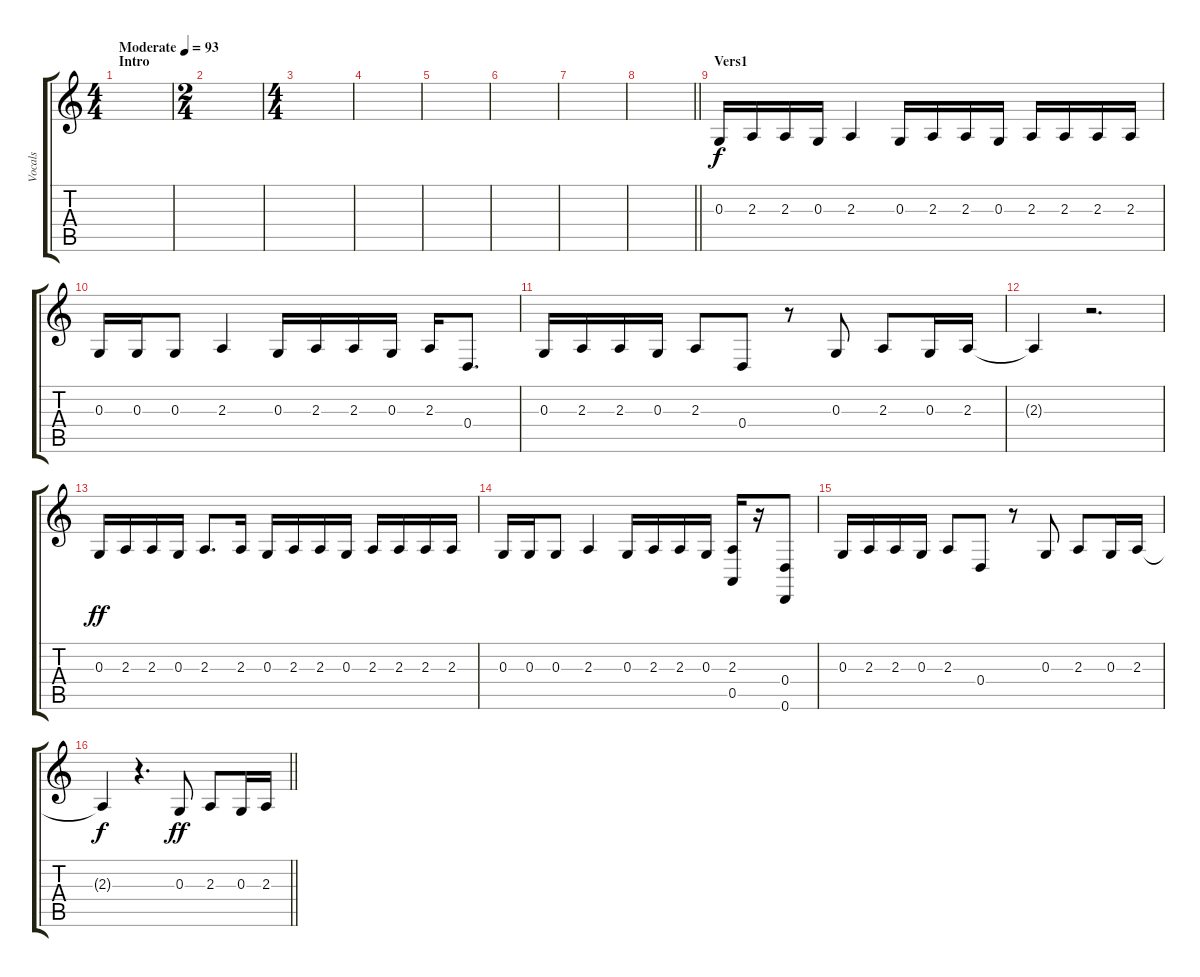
\track ("Vocals" "Vocals") {instrument baritonesax}
\staff {score tabs}
\tuning (E4 B3 G3 D3 A2 D2) {hide}
\ts (4 4)
\section ("" "Intro")
\tempo (93 "Moderate")
\clef g2
\ks c
|
\ts (2 4)
|
\ts (4 4)
|
|
|
|
|
\barLineRight lightlight
|
\section ("" "Vers1")
0.3.16 2.3.16 2.3.16 0.3.16 2.3.4 0.3.16 2.3.16 2.3.16 0.3.16 2.3.16 2.3.16 2.3.16 2.3.16 |
0.3.16 0.3.16 0.3.8 2.3.4 0.3.16 2.3.16 2.3.16 0.3.16 2.3.16 0.4.8{d} |
0.3.16 2.3.16 2.3.16 0.3.16 2.3.8 0.4.8 r.8 0.3.8 2.3.8 0.3.16 2.3.16 |
2.3{t}.4{dy f} r.2{d} |
0.3.16{dy ff} 2.3.16 2.3.16 0.3.16 2.3.8{d} 2.3.16 0.3.16 2.3.16 2.3.16 0.3.16 2.3.16 2.3.16 2.3.16 2.3.16 |
0.3.16 0.3.16 0.3.8 2.3.4 0.3.16 2.3.16 2.3.16 0.3.16 (2.3 0.5).16 r.16 (0.4 0.6).8 |
0.3.16 2.3.16 2.3.16 0.3.16 2.3.8 0.4.8 r.8 0.3.8 2.3.8 0.3.16 2.3.16 |
\barLineRight lightlight
2.3{t}.4{dy f} r.4{d} 0.3.8{dy ff} 2.3.8 0.3.16 2.3.16
